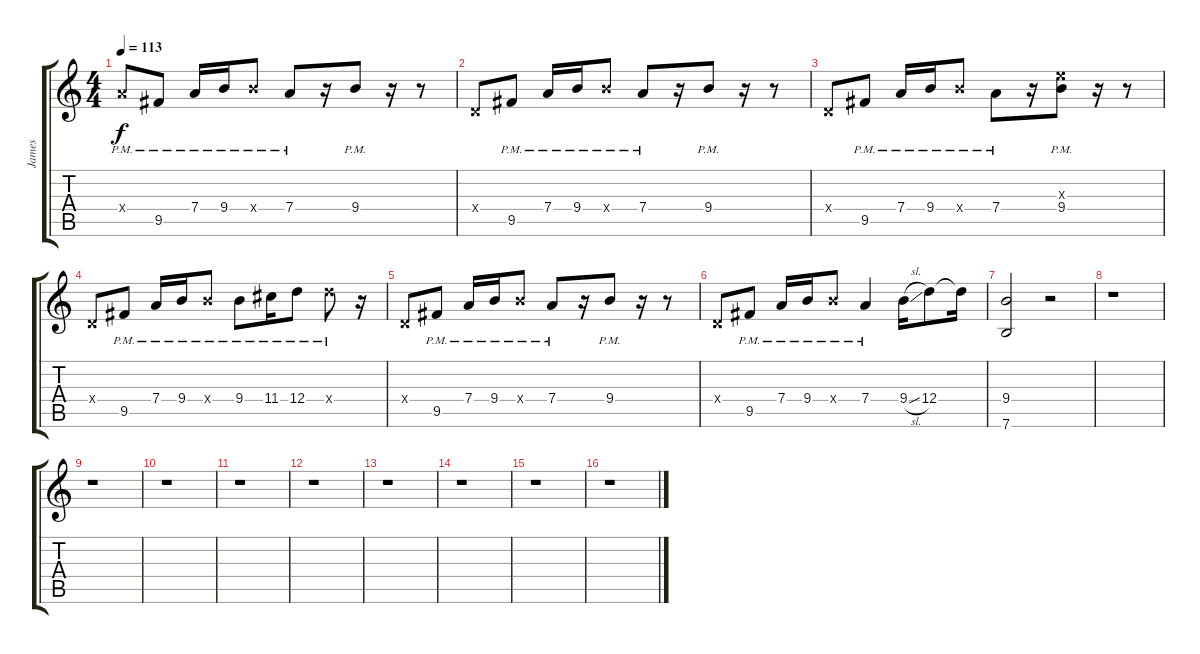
\track ("James" "James") {instrument electricguitarclean}
\staff {score tabs}
\tuning (E4 B3 G3 D3 A2 E2) {hide}
\ts (4 4)
\tempo 113
\clef g2
\ks c
7.4{pm x}.8{dy f} 9.5{pm}.8 7.4{pm}.16 9.4{pm}.16 9.4{pm x}.8 7.4{pm}.8 r.16 9.4{pm}.8 r.16 r.8 |
0.4{x}.8 9.5{pm}.8 7.4{pm}.16 9.4{pm}.16 9.4{pm x}.8 7.4{pm}.8 r.16 9.4{pm}.8 r.16 r.8 |
0.4{x}.8 9.5{pm}.8 7.4{pm}.16 9.4{pm}.16 9.4{pm x}.8 7.4{pm}.8 r.16 (9.3{x} 9.4{pm}).8 r.16 r.8 |
0.4{x}.8 9.5{pm}.8 7.4{pm}.16 9.4{pm}.16 9.4{pm x}.8 9.4{pm}.8 11.4{pm}.16 12.4{pm}.8 12.4{pm x}.8 r.16 |
0.4{x}.8 9.5{pm}.8 7.4{pm}.16 9.4{pm}.16 9.4{pm x}.8 7.4{pm}.8 r.16 9.4{pm}.8 r.16 r.8 |
0.4{x}.8 9.5{pm}.8 7.4{pm}.16 9.4{pm}.16 9.4{pm x}.8 7.4{pm}.4 9.4{sl}.16 12.4.8 12.4{t}.16 |
(9.4 7.6).2 r.2 |
r.1 |
r.1 |
r.1 |
r.1 |
r.1 |
r.1 |
r.1 |
r.1 |
r.1
